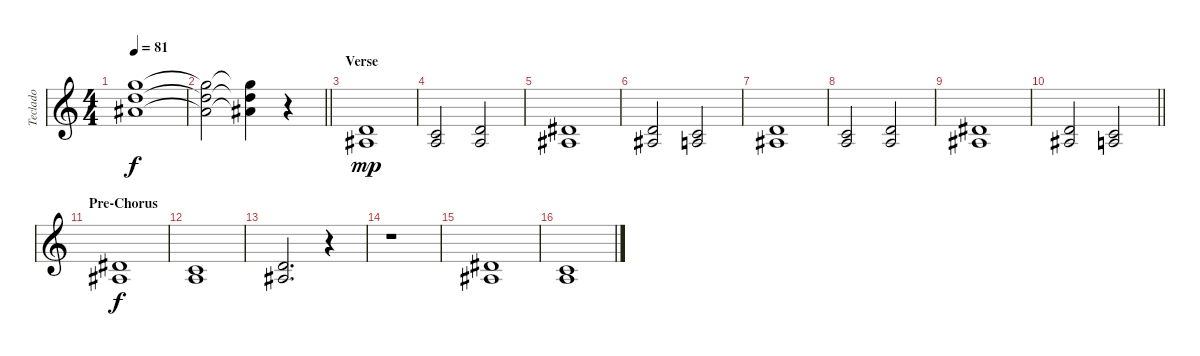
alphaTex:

\track ("Teclado" "Teclado") {instrument stringensemble1}
\staff {score}
\tuning (Eb4 Bb3 Gb3 Db3 Ab2 Eb2) {hide}
\ts (4 4)
\tempo 81
\clef g2
\ks c
(16.1 16.2 16.3).1{dy f} |
\barLineRight lightlight
(16.1{t} 16.2{t} 16.3{t}).2 (16.1{t} 16.2{t} 16.3{t}).4{volume 3} r.4{volume 12} |
\section ("" "Verse")
(4.2 4.3).1{dy mp} |
(2.2 3.3).2 (4.2 3.3).2 |
(5.2 4.3).1 |
(4.2 4.3).2 (2.2 3.3).2 |
(4.2 4.3).1 |
(2.2 3.3).2 (4.2 3.3).2 |
(5.2 4.3).1 |
\barLineRight lightlight
(4.2 4.3).2 (2.2 3.3).2 |
\section ("" "Pre-Chorus")
(5.2 4.3).1{dy f} |
(2.2 3.3).1 |
(4.2 4.3).2{d} r.4 |
r.1 |
(5.2 4.3).1 |
(2.2 3.3).1
